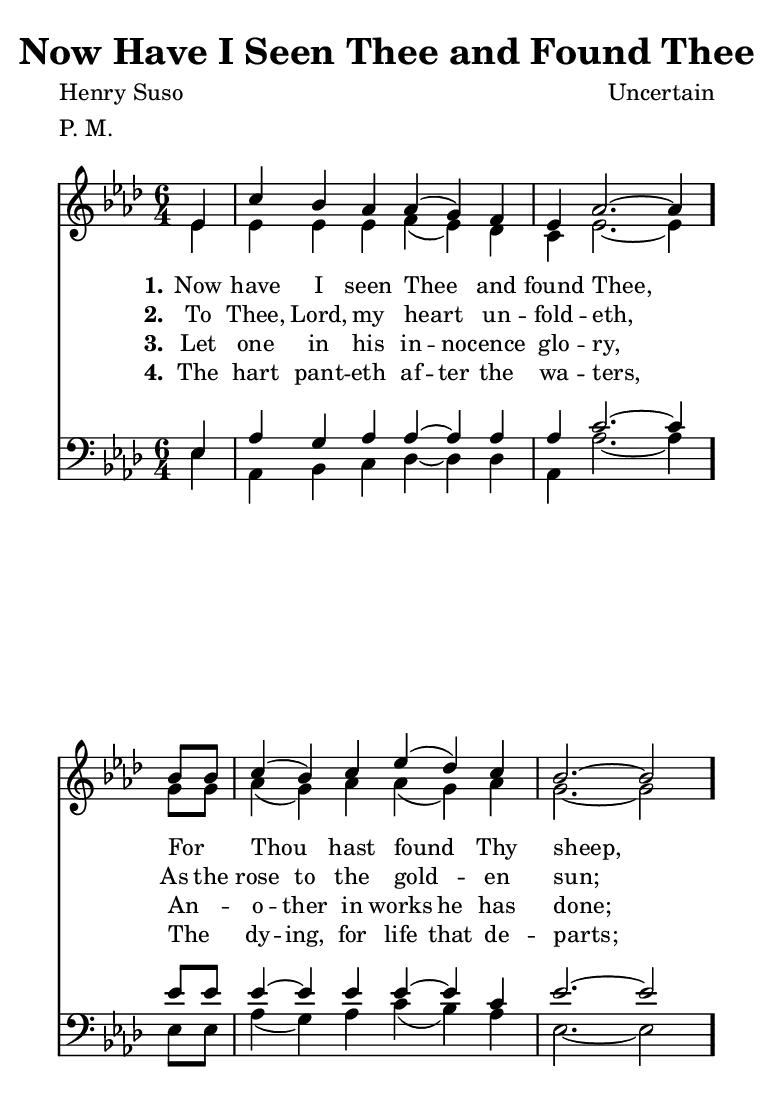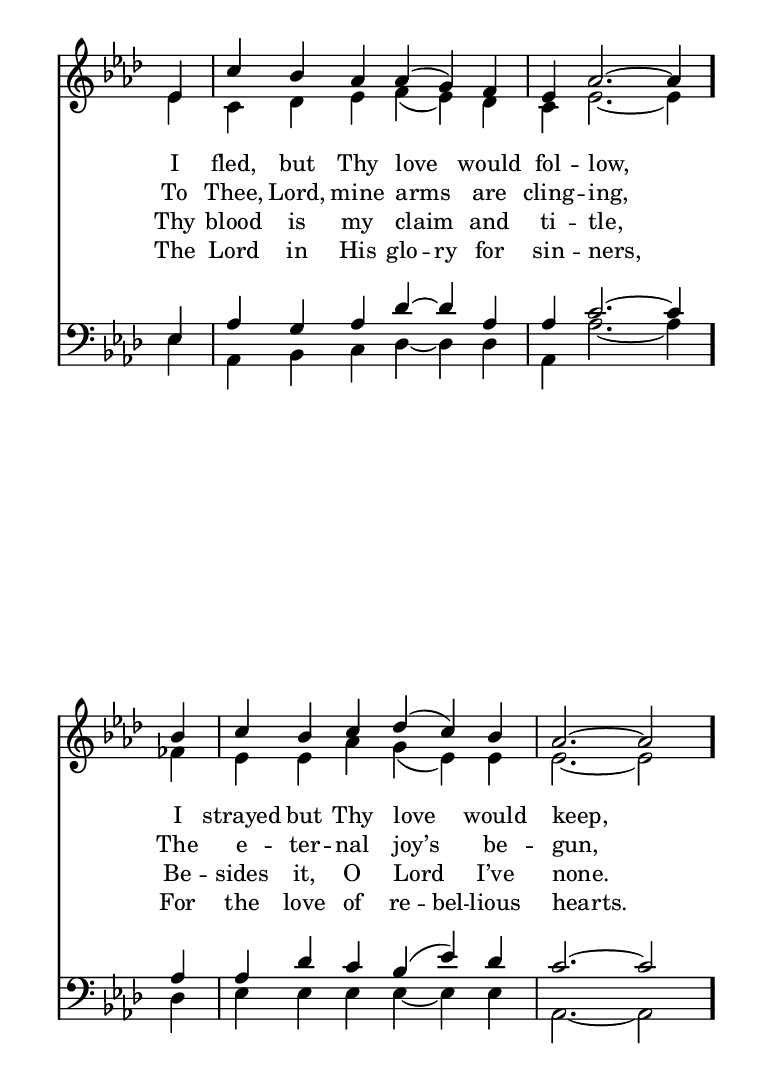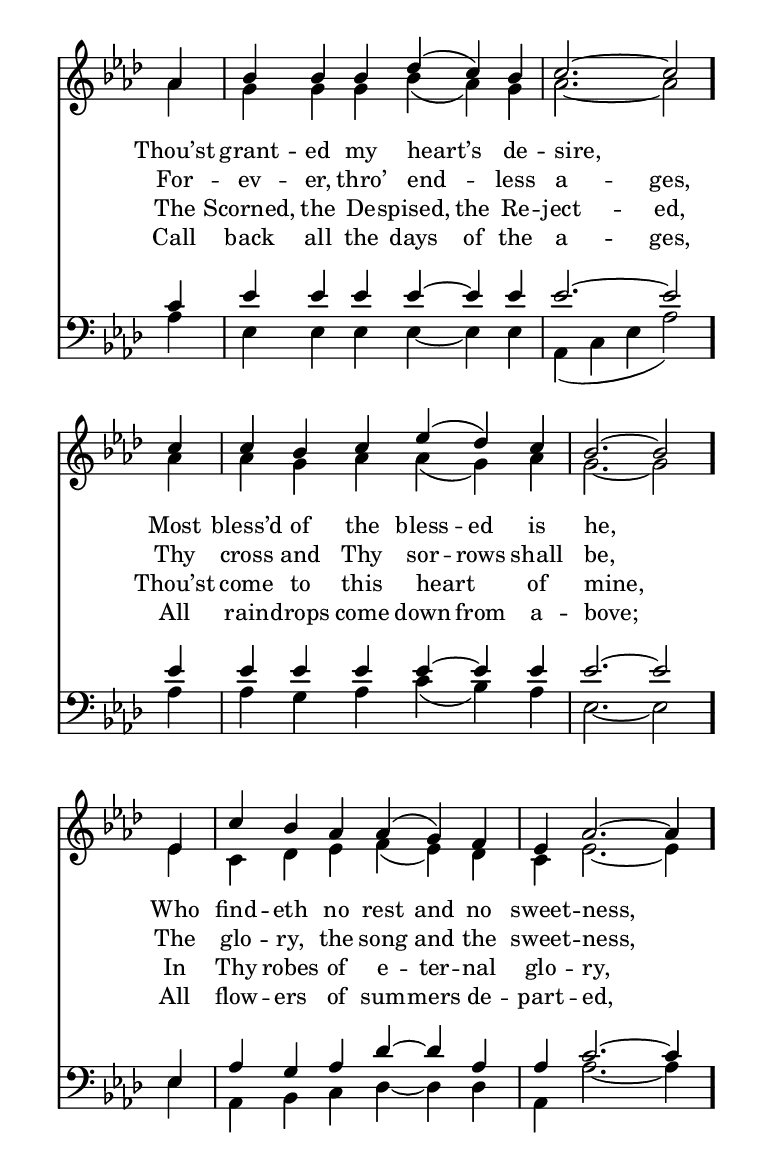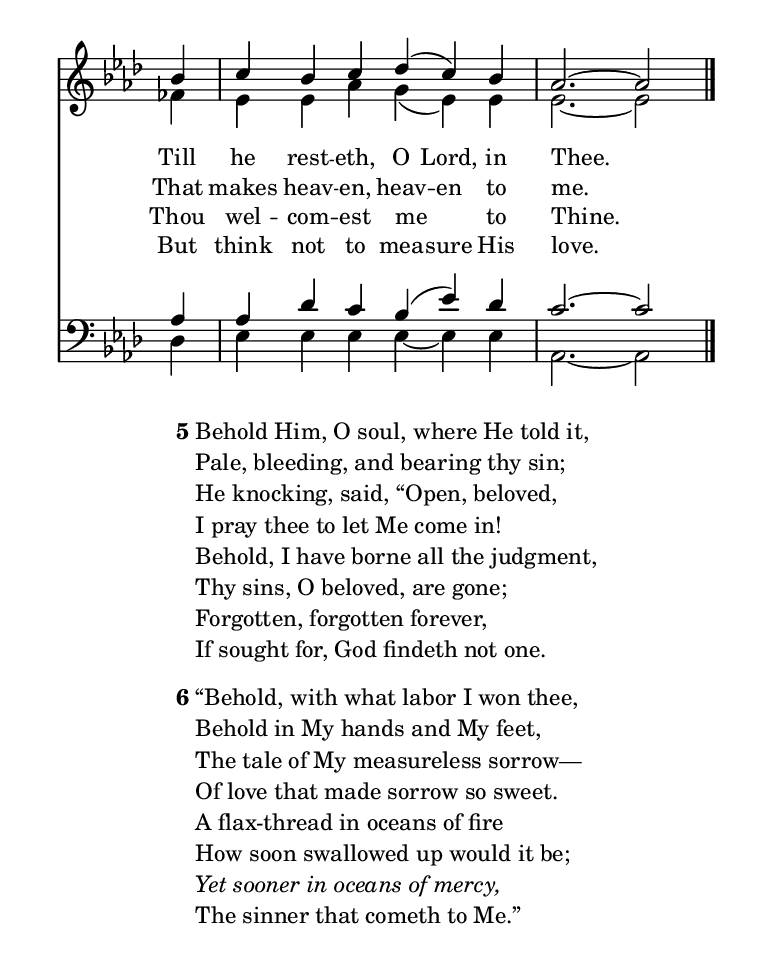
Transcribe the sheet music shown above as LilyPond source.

\include "common/global.ily"
\paper {
  \include "common/paper.ily"
  %ragged-bottom = ##t
  %ragged-last-bottom = ##t
  %systems-per-page = ##f
  %page-count = ##f
}

\header{
  hymnnumber = "376"
  title = "Now Have I Seen Thee and Found Thee"
  tunename = ""
  meter = "P. M."
  poet = "Henry Suso"
  composer = "Uncertain"
  %copyright = ""
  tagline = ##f
}

% for fermata in MIDI
ta = { \tempo 4=126 }
tb = { \tempo 4=63  }

patternAA = { c4 | c4 c4 c4 c4 c4 c4 | c4 c2. ~ c4 }
patternAB = { c4 | c4 c4 c4 c4 c4 c4 | c2. ~ c2 }
patternAC = { c4 | c4 c4 c4 c4 c4 c4 | c4( c4 c4 c2) }
patternBA = { c8[ c8] | c4 c4 c4 c4 c4 c4 | c2. ~ c2 }
patternBB = { c4      | c4 c4 c4 c4 c4 c4 | c2. ~ c2 }

global = {
  \include "common/overrides.ily"
  \override Staff.TimeSignature.style = #'()
  \time 6/4
  \override Score.MetronomeMark.transparent = ##t % hide all fermata changes too
  \ta
  \key aes \major
  \partial 4
  \autoBeamOff
}

notesSoprano = {
\global
\relative c' {

  \changePitch \patternAA { ees | c' bes aes aes( g) f | ees aes aes }
  \changePitch \patternBA { bes bes | c( bes) c ees( des) c | bes bes }
  \changePitch \patternAA { ees, | c' bes aes aes( g) f | ees aes aes }
  \changePitch \patternBB { bes | c bes c des( c) bes | aes aes }

  \changePitch \patternAB { aes | bes bes bes des( c) bes | c c }
  \changePitch \patternBB { c | c bes c ees( des) c | bes bes }
  \changePitch \patternAA { ees, | c' bes aes aes( g) f | ees aes aes }
  \changePitch \patternBB { bes | c bes c des( c) bes | aes aes }

  \bar "|."

}
}

notesAlto = {
\global
\relative e' {

  \changePitch \patternAA { ees | ees ees ees f( ees) des | c ees ees }
  \changePitch \patternBA { g g | aes( g) aes aes( g) aes | g g }
  \changePitch \patternAA { ees | c des ees f( ees) des | c ees ees }
  \changePitch \patternBB { fes | ees ees aes g( ees) ees | ees ees }

  \changePitch \patternAB { aes | g g g bes( aes) g | aes aes }
  \changePitch \patternBB { aes | aes g aes aes( g) aes | g g }
  \changePitch \patternAA { ees | c des ees f( ees) des | c ees ees }
  \changePitch \patternBB { fes | ees ees aes g( ees) ees | ees ees }

}
}

notesTenor = {
\global
\relative a {

  \changePitch \patternAA { ees | aes g aes aes ~ aes aes | aes c c }
  \changePitch \patternBA { ees ees | ees ~ ees ees ees ~ ees c | ees ees }
  \changePitch \patternAA { ees, | aes g aes des ~ des aes | aes c c }
  \changePitch \patternBB { aes | aes des c bes( ees) des | c c }

  \changePitch \patternAB { c | ees ees ees ees ~ ees ees | ees ees }
  \changePitch \patternBB { ees | ees ees ees ees ~ ees ees | ees ees }
  \changePitch \patternAA { ees, aes g aes des ~ des aes | aes c c }
  \changePitch \patternBB { aes | aes des c bes( ees) des | c c }

}
}

notesBass = {
\global
\relative f {

  \changePitch \patternAA { ees | aes, bes c des ~ des des | aes aes' aes }
  \changePitch \patternBA { ees ees | aes( g) aes c( bes) aes | ees ees }
  \changePitch \patternAA { ees | aes, bes c des ~ des des | aes aes' aes }
  \changePitch \patternBB { des, | ees ees ees ees ~ ees ees | aes, aes }

  \changePitch \patternAC { aes' | ees ees ees ees ~ ees ees | aes, c ees aes }
  \changePitch \patternBB { aes | aes g aes c( bes) aes | ees ees }
  \changePitch \patternAA { ees | aes, bes c des ~ des des | aes aes' aes }
  \changePitch \patternBB { des, | ees ees ees ees ~ ees ees | aes, aes }

}
}

wordsA = \lyricmode {
\set stanza = "1."

Now have I seen Thee and found Thee, \bar "."
For Thou hast found Thy sheep, \bar "." \break
I fled, but Thy love would fol -- low, \bar "."
I strayed but Thy love would keep, \bar "." \break
Thou’st grant -- ed my heart’s de -- sire, \bar "."
Most bless’d of the { \mon } bless -- ed { \moff } is he, \bar "." \break
Who find -- eth no { \mon } rest and { \moff } no sweet -- ness, \bar "."
Till he rest -- eth, { \mon } O Lord, { \moff } in Thee. \bar "." \break

}

wordsB = \lyricmode {
\set stanza = "2."

To Thee, Lord, my heart un -- fold -- eth,
{ \mon } As the rose to { \moff } the gold -- en sun;
To Thee, Lord, mine arms are cling -- ing,
The e -- ter -- nal joy’s be -- gun,
For -- ev -- er, thro’ end -- less { \mon } a -- ges, { \moff }
Thy cross and Thy { \mon } sor -- rows { \moff } shall be,
The glo -- ry, the { \mon } song and { \moff } the sweet -- ness,
That makes heav -- en, { \mon } heav -- en { \moff } to me.

}

wordsC = \lyricmode {
\set stanza = "3."

Let one in his { \mon } in -- no -- cence { \moff } glo -- ry,
An -- { \mon } o -- ther { \moff } in { \mon } works he { \moff } has done;
Thy blood is my claim and ti -- tle,
Be -- sides it, O Lord I’ve none.
The Scorned, the { \mon } De -- spised, the Re -- ject -- ed, { \moff }
Thou’st come to this heart of mine,
In Thy robes of { \mon } e -- ter -- nal { \moff } glo -- ry,
Thou wel -- com -- est me to Thine.

}

wordsD = \lyricmode {
\set stanza = "4."

The hart pant -- eth { \mon } af -- ter { \moff } the wa -- ters,
The { \mon } dy  -- ing, for life that { \moff } de -- parts;
The Lord in His { \mon } glo -- ry { \moff } for sin -- ners,
For the love of { \mon } re -- bel -- lious { \moff } hearts.
Call back all the { \mon } days of the a -- ges, { \moff }
All rain -- drops come { \mon } down from { \moff } a -- bove;
All flow -- ers { \mon } of sum -- mers de -- part -- { \moff } ed,
But think not to { \mon } mea -- sure { \moff } His love.

}

wordsE = \markuplist {

\line { Behold Him, O soul, where He told it, }
\line { Pale, bleeding, and bearing thy sin; }
\line { He knocking, said, “Open, beloved, }
\line { I pray thee to let Me come in! }

\line { Behold, I have borne all the judgment, }
\line { Thy sins, O beloved, are gone; }
\line { Forgotten, forgotten forever, }
\line { If sought for, God findeth not one. }

}

wordsF = \markuplist {

\line { “Behold, with what labor I won thee, }
\line { Behold in My hands and My feet, }
\line { The tale of My measureless sorrow— }
\line { Of love that made sorrow so sweet. }

\line { A flax-thread in oceans of fire }
\line { How soon swallowed up would it be; }
\line { %{HIDE>%} \italic { %{<HIDE%} Yet sooner in oceans of mercy, %{HIDE>%} } %{<HIDE%} }
\line { The sinner that cometh to Me.” }

}

\score {
  \context ChoirStaff <<
    \context Staff = upper <<
      \set ChoirStaff.systemStartDelimiter = #'SystemStartBar
      \context Voice  = sopranos { \voiceOne << \notesSoprano >> }
      \context Voice  = altos { \voiceTwo << \notesAlto >> }
      \context Lyrics = one   \lyricsto sopranos \wordsA
      \context Lyrics = two   \lyricsto sopranos \wordsB
      \context Lyrics = three \lyricsto sopranos \wordsC
      \context Lyrics = four  \lyricsto sopranos \wordsD
    >>
    \context Staff = men <<
      \clef bass
      \context Voice  = tenors { \voiceOne << \notesTenor >> }
      \context Voice  = basses { \voiceTwo << \notesBass >> }
    >>
  >>
  \layout {
    \include "common/layout.ily"
  }
  \midi{
    \include "common/midi.ily"
  }
}

\markup { \fill-line { \column {
  \line{ \bold 5 \column { \wordsE } } \combine \null \vspace #0.4
  \line{ \bold 6 \column { \wordsF } } %\combine \null \vspace #0.4
} } }

\version "2.18.0"  % necessary for upgrading to future LilyPond versions.

% vi:set et ts=2 sw=2 ai nocindent syntax=lilypond:
